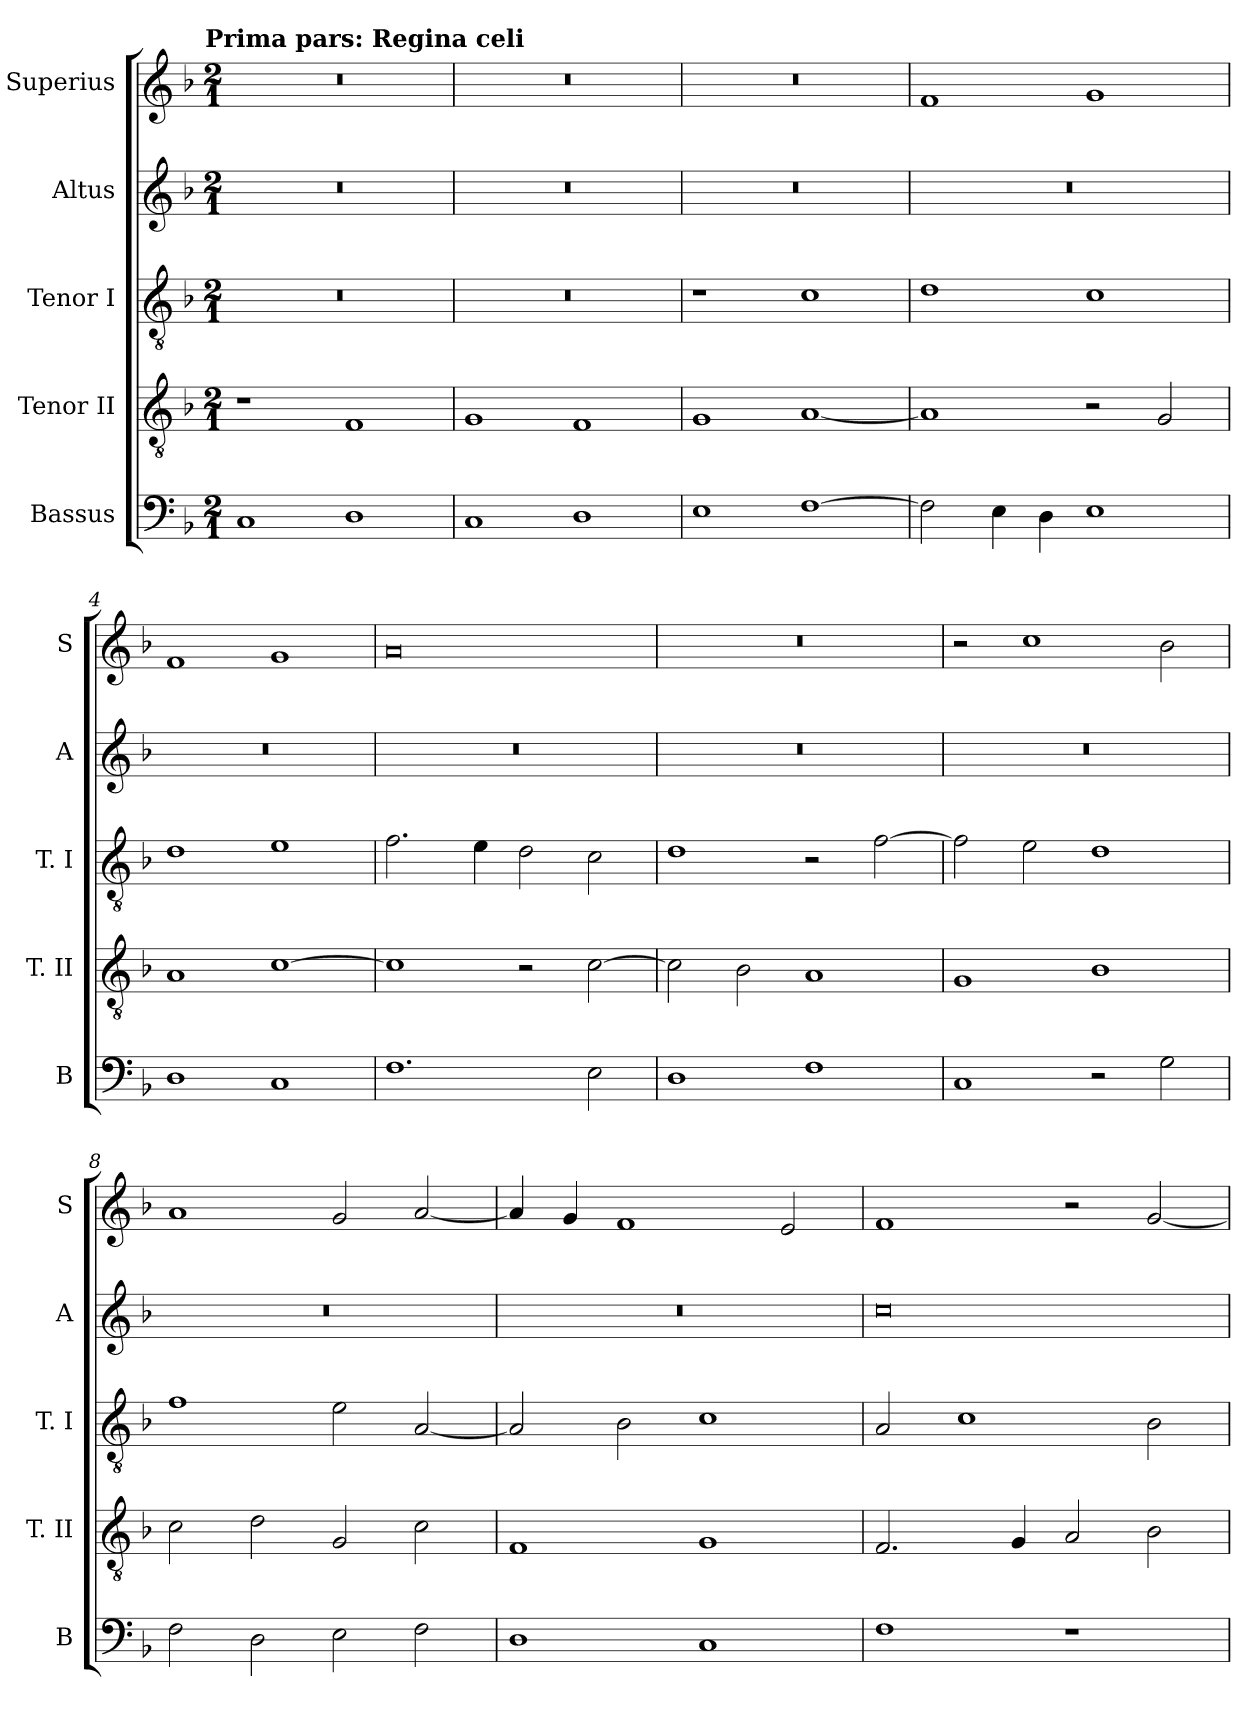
**kern	**kern	**kern	**kern	**kern
*part5	*part4	*part3	*part2	*part1
*staff5	*staff4	*staff3	*staff2	*staff1
*I"Bassus	*I"Tenor II	*I"Tenor I	*I"Altus	*I"Superius
*I'B	*I'T. II	*I'T. I	*I'A	*I'S
*clefF4	*clefGv2	*clefGv2	*clefG2	*clefG2
*k[b-]	*k[b-]	*k[b-]	*k[b-]	*k[b-]
*F:	*F:	*F:	*F:	*F:
!!LO:TX:omd:t=Prima pars&colon; Regina celi
*M2/1	*M2/1	*M2/1	*M2/1	*M2/1
=	=	=	=	=
1C	1r	0r	0r	0r
1D	1F	.	.	.
=1	=1	=1	=1	=1
1C	1G	0r	0r	0r
1D	1F	.	.	.
=2	=2	=2	=2	=2
1E	1G	1r	0r	0r
[1F	[1A	1c	.	.
=3	=3	=3	=3	=3
2F]	1A]	1d	0r	1f
4E	.	.	.	.
4D	.	.	.	.
1E	2r	1c	.	1g
.	2G	.	.	.
=4	=4	=4	=4	=4
1D	1A	1d	0r	1f
1C	[1c	1e	.	1g
=5	=5	=5	=5	=5
1.F	1c]	2.f	0r	0a
.	.	4e	.	.
.	2r	2d	.	.
2E	[2c	2c	.	.
=6	=6	=6	=6	=6
1D	2c]	1d	0r	0r
.	2B-	.	.	.
1F	1A	2r	.	.
.	.	[2f	.	.
=7	=7	=7	=7	=7
1C	1G	2f]	0r	2r
.	.	2e	.	1cc
2r	1B-	1d	.	.
2G	.	.	.	2b-
=8	=8	=8	=8	=8
2F	2c	1f	0r	1a
2D	2d	.	.	.
2E	2G	2e	.	2g
2F	2c	[2A	.	[2a
=9	=9	=9	=9	=9
1D	1F	2A]	0r	4a]
.	.	.	.	4g
.	.	2B-	.	1f
1C	1G	1c	.	.
.	.	.	.	2e
=10	=10	=10	=10	=10
1F	2.F	2A	0cc	1f
.	.	1c	.	.
.	4G	.	.	.
1r	2A	.	.	2r
.	2B-	2B-	.	[2g
=	=	=	=	=
*-	*-	*-	*-	*-
